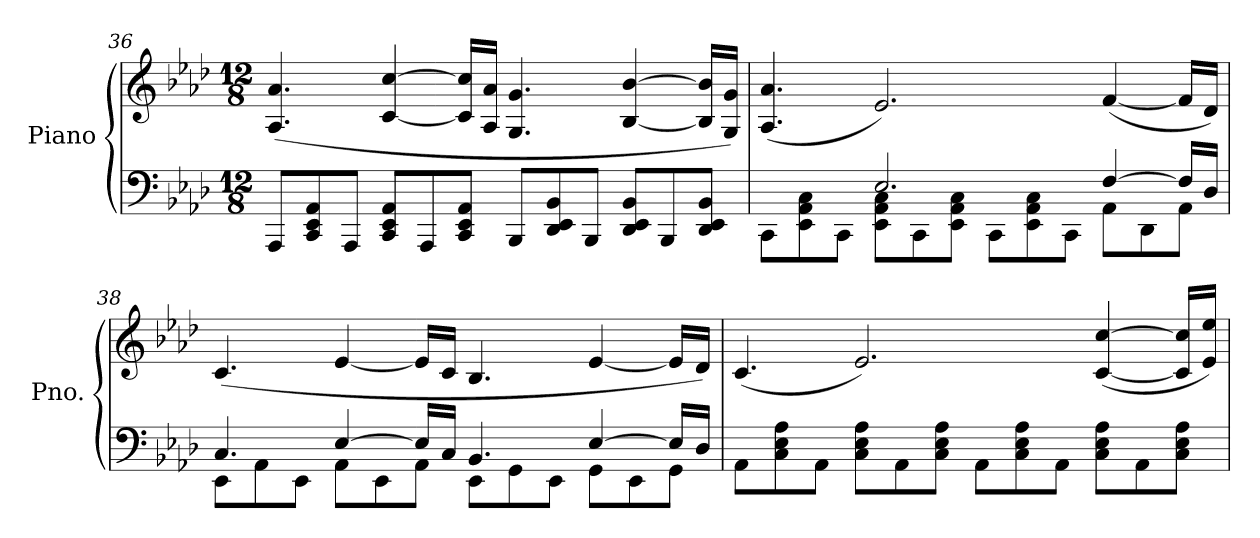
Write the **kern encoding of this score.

**kern	**kern
*part1	*part1
*staff2	*staff1
*I"Piano	*
*I'Pno.	*
*clefF4	*clefG2
*k[b-e-a-d-]	*k[b-e-a-d-]
*M12/8	*M12/8
*MM156	*MM156
=36	=36
8AAA-/L	(>4.A-/ 4.a-/
8CC/ 8EE-/ 8AA-/	.
8AAA-/J	.
8CC/ 8EE-/ 8AA-/L	[4c/ [4cc/
8AAA-/	.
8CC/ 8EE-/ 8AA-/J	16c/] 16cc/]LL
.	16A-/ 16a-/JJ
8BBB-/L	4.G/ 4.g/
8DD-/ 8EE-/ 8BB-/	.
8BBB-/J	.
8DD-/ 8EE-/ 8BB-/L	[4B-/ [4b-/
8BBB-/	.
8DD-/ 8EE-/ 8BB-/J	16B-/] 16b-/]LL
.	16G/ 16g/JJ)
=37	=37
*^	*
4.ryy	8CC\L	(4.A-/ 4.a-/
.	8EE-\ 8AA-\ 8C\	.
.	8CC\J	.
2.E-/	8EE-\ 8AA-\ 8C\L	2.e-/)
.	8CC\	.
.	8EE-\ 8AA-\ 8C\J	.
.	8CC\L	.
.	8EE-\ 8AA-\ 8C\	.
.	8CC\J	.
[4F/	8AA-\L	([4f/
.	8DD-\	.
16F/LL]	8AA-\J	16f/LL]
16D-/JJ	.	16d-/JJ)
!!LO:LB:g=z
=38	=38	=38
4.C/	8EE-\L	(4.c/
.	8AA-\	.
.	8EE-\J	.
[4E-/	8AA-\L	[4e-/
.	8EE-\	.
16E-/LL]	8AA-\J	16e-/LL]
16C/JJ	.	16c/JJ
4.BB-/	8EE-\L	4.B-/
.	8GG\	.
.	8EE-\J	.
[4E-/	8GG\L	[4e-/
.	8EE-\	.
16E-/LL]	8GG\J	16e-/LL]
16D-/JJ	.	16d-/JJ)
*v	*v	*
=39	=39
8AA-\L	(4.c/
8C\ 8E-\ 8A-\	.
8AA-\J	.
8C\ 8E-\ 8A-\L	2.e-/)
8AA-\	.
8C\ 8E-\ 8A-\J	.
8AA-\L	.
8C\ 8E-\ 8A-\	.
8AA-\J	.
8C\ 8E-\ 8A-\L	([4c/ [4cc/
8AA-\	.
8C\ 8E-\ 8A-\J	16c/] 16cc/]LL
.	16e-/ 16ee-/JJ)
=	=
*-	*-
